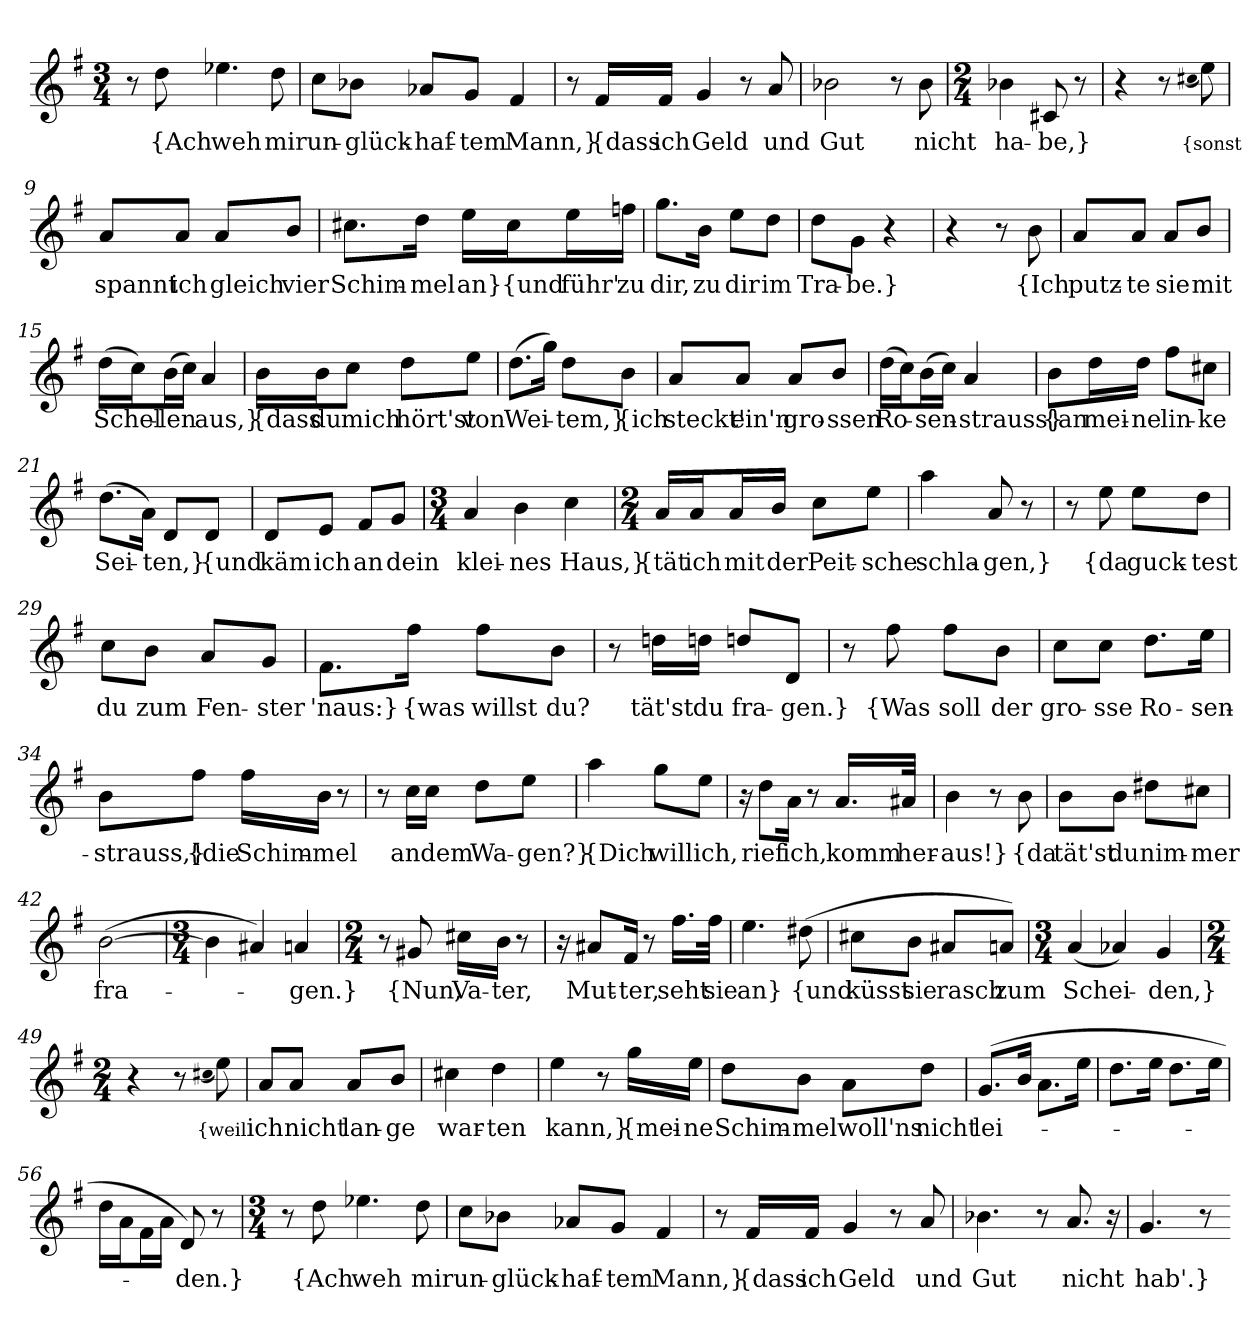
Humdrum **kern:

**kern	**text
*part1	*part1
*staff1	*staff1
*clefG2	*
*k[f#]	*
*M3/4	*
=1	=1
8r	.
8dd	{Ach
4.ee-X	weh
8dd	mir
=2	=2
8cc\L	un-
8b-X\J	-glück-
8a-X/L	-haf-
8g/J	-tem
4f#	Mann,}
=3	=3
8r	.
16f#/LL	{dass
16f#/JJ	ich
4g	Geld
8r	.
8a	und
=4	=4
2b-X	Gut
8r	.
8b-	nicht
=5	=5
*M2/4	*
4b-X	ha-
8c#X	-be,}
8r	.
=8	=8
4r	.
8r	.
(qcc#X	{sonst
8ee)	.
=9	=9
8a/L	spannt
8a/J	ich
8a/L	gleich
8b/J	vier
=10	=10
8.cc#X\L	Schim-
16dd\Jk	-mel
16ee\LL	an}
16cc#\J	{und
16ee\L	führ'
16ffn\JJ	zu
=11	=11
8.gg\L	dir,
16b\Jk	zu
8ee\L	dir
8dd\J	im
=12	=12
8dd\L	Tra-
8g\J	-be.}
4r	.
=13	=13
4r	.
8r	.
8b	{Ich
=14	=14
8a/L	putz-
8a/J	-te
8a/L	sie
8b/J	mit
=15	=15
(16dd\LL	Schel-
16cc\J)	.
(16b\L	-len
16cc\JJ)	.
4a	aus,}
=16	=16
16b\LL	{dass
16b\J	du
8cc\J	mich
8dd\L	hört'st
8ee\J	von
=17	=17
(8.dd\L	Wei-
16gg\Jk)	.
8dd\L	-tem,}
8b\J	{ich
=18	=18
8a/L	steckt'
8a/J	ein'n
8a/L	gro-
8b/J	-ssen
=19	=19
(16dd\LL	Ro-
16cc\J)	.
(16b\L	-sen-
16cc\JJ)	.
4a	-strauss}
=20	=20
8b\L	{an
16dd\L	mei-
16dd\JJ	-ne
8ff#\L	lin-
8cc#X\J	-ke
=21	=21
(8.dd\L	Sei-
16a\Jk)	.
8d/L	-ten,}
8d/J	{und
=22	=22
8d/L	käm
8e/J	ich
8f#/L	an
8g/J	dein
=23	=23
*M3/4	*
4a	klei-
4b	-nes
4cc	Haus,}
=24	=24
*M2/4	*
16a/LL	{tät
16a/J	ich
16a/L	mit
16b/JJ	der
8cc\L	Peit-
8ee\J	-sche
=25	=25
4aa	schla-
8a	-gen,}
8r	.
=28	=28
8r	.
8ee	{da
8ee\L	guck-
8dd\J	-test
=29	=29
8cc\L	du
8b\J	zum
8a/L	Fen-
8g/J	-ster
=30	=30
8.f#\L	'naus:}
16ff#\Jk	{was
8ff#\L	willst
8b\J	du?
=31	=31
8r	.
16ddn\LL	tät'st
16ddn\JJ	du
8ddn/L	fra-
8d/J	-gen.}
=32	=32
8r	.
8ff#	{Was
8ff#\L	soll
8b\J	der
=33	=33
8cc\L	gro-
8cc\J	-sse
8.dd\L	Ro-
16ee\Jk	-sen-
=34	=34
8b\L	-strauss,}
8ff#\J	{die
16ff#\LL	Schim-
16b\JJ	-mel
8r	.
=35	=35
8r	.
16cc\LL	an
16cc\JJ	dem
8dd\L	Wa-
8ee\J	-gen?}
=38	=38
4aa	{Dich
8gg\L	will
8ee\J	ich,
=39	=39
16r	.
8dd\L	rief
16a\Jk	ich,
8r	.
16.a/LL	komm
32a#X/JJk	her-
=40	=40
4b	-aus!}
8r	.
8b	{da
=41	=41
8b\L	tät'st
8b\J	du
8dd#X\L	nim-
8cc#X\J	-mer
=42	=42
([2b	fra-
=43	=43
*M3/4	*
4b]	.
4a#X)	.
4an	-gen.}
=44	=44
*M2/4	*
8r	.
8g#X	{Nun,
16cc#X\LL	Va-
16b\JJ	-ter,
8r	.
=45	=45
16r	.
8a#X/L	Mut-
16f#/Jk	-ter,
8r	.
16.ff#\LL	seht
32ff#\JJk	sie
=46	=46
4.ee	an}
(8dd#X	{und
=47	=47
8cc#X\L	küsst
8b\J	sie
8a#X/L	rasch
8an/J)	zum
=48	=48
*M3/4	*
(4a	Schei-
4a-X)	.
4g	-den,}
=49	=49
*M2/4	*
4r	.
8r	.
(qcc#X	{weil
8ee)	.
=50	=50
8a/L	ich
8a/J	nicht
8a/L	lan-
8b/J	-ge
=51	=51
4cc#X	war-
4dd	-ten
=52	=52
4ee	kann,}
8r	.
16gg\LL	{mei-
16ee\JJ	-ne
=53	=53
8dd\L	Schim-
8b\J	-mel
8a\L	woll'ns
8dd\J	nicht
=54	=54
(8.g/L	lei-
16b/Jk	.
8.a\L	.
16ee\Jk	.
=55	=55
8.dd\L	.
16ee\Jk	.
8.dd\L	.
16ee\Jk	.
=56	=56
16dd\LL	.
16a\J	.
16f#\L	.
16a\JJ	.
8d)	-den.}
8r	.
=61	=61
*M3/4	*
8r	.
8dd	{Ach
4.ee-X	weh
8dd	mir
=62	=62
8cc\L	un-
8b-X\J	-glück-
8a-X/L	-haf-
8g/J	-tem
4f#	Mann,}
=63	=63
8r	.
16f#/LL	{dass
16f#/JJ	ich
4g	Geld
8r	.
8a	und
=64	=64
4.b-X	Gut
8r	.
8.a	nicht
16r	.
=65	=65
4.g	hab'.}
8r	.
=-	=-
*-	*-
